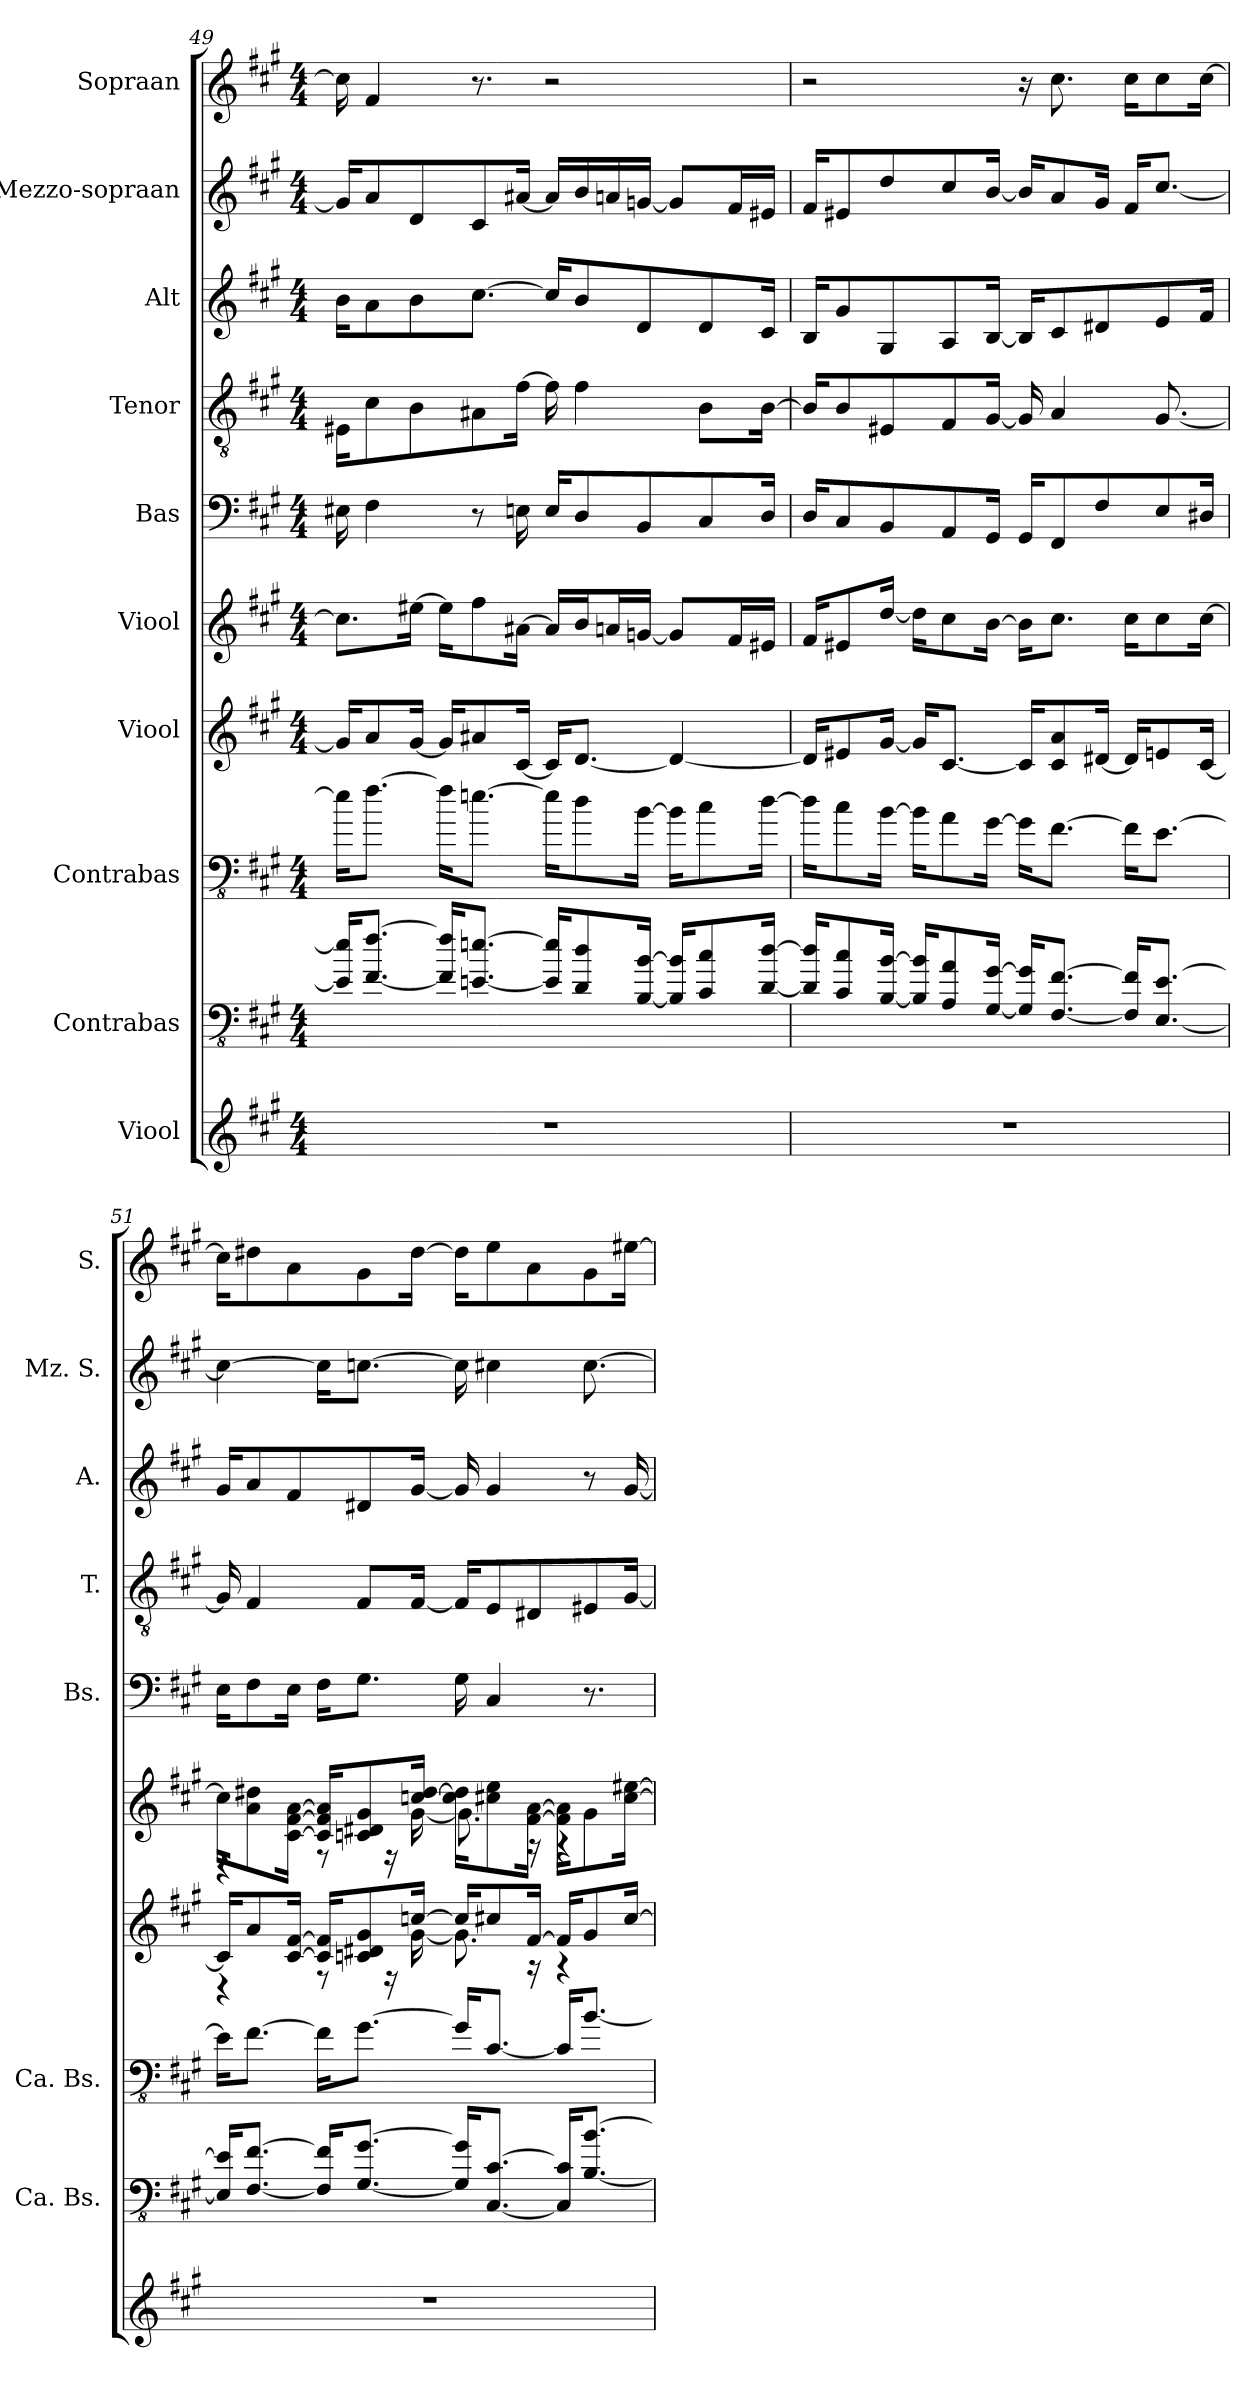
**kern	**kern	**kern	**kern	**kern	**kern	**kern	**kern	**kern	**kern
*part10	*part9	*part8	*part7	*part6	*part5	*part4	*part3	*part2	*part1
*staff10	*staff9	*staff8	*staff7	*staff6	*staff5	*staff4	*staff3	*staff2	*staff1
*I"Viool	*I"Contrabas	*I"Contrabas	*I"Viool	*I"Viool	*I"Bas	*I"Tenor	*I"Alt	*I"Mezzo-sopraan	*I"Sopraan
*	*I'Ca. Bs.	*I'Ca. Bs.	*	*	*I'Bs.	*I'T.	*I'A.	*I'Mz. S.	*I'S.
*clefG2	*clefFv4	*clefFv4	*clefG2	*clefG2	*clefF4	*clefGv2	*clefG2	*clefG2	*clefG2
*	*ITrd7c12	*ITrd7c12	*	*	*	*	*	*	*
*k[f#c#g#]	*k[f#c#g#]	*k[f#c#g#]	*k[f#c#g#]	*k[f#c#g#]	*k[f#c#g#]	*k[f#c#g#]	*k[f#c#g#]	*k[f#c#g#]	*k[f#c#g#]
*M4/4	*M4/4	*M4/4	*M4/4	*M4/4	*M4/4	*M4/4	*M4/4	*M4/4	*M4/4
=49	=49	=49	=49	=49	=49	=49	=49	=49	=49
1r	16EE#]/ 16E#]/KL	16E#\KL]	16g#/KL]	8.cc#\L]	16E#X\	16E#X\KL	16b\KL	16g#/KL]	16cc#\]
.	[8.FF#/ [8.F#/J	[8.F#\J	8a/	.	4F#\	8c#\	8a\	8a/	4f#/
.	.	.	[16g#/Jk	[16ee#X\Jk	.	8B\	8b\	8d/	.
.	16FF#]/ 16F#]/KL	16F#\KL]	16g#/KL]	16ee#\KL]	.	.	.	.	.
.	[8.EEn/ [8.En/J	[8.En\J	8a#X/	8ff#\	8r	8A#X\	[8.cc#\J	8c#/	8.r
.	.	.	[16c#/Jk	[16a#X\Jk	16En\	[16f#\Jk	.	[16a#X/Jk	.
.	16EE]/ 16E]/KL	16E\KL]	16c#/KL]	16a#/LL]	16E/KL	16f#\]	16cc#/KL]	16a#/LL]	2r
.	8DD/ 8D/	8D\	[8.d/J	16b/J	8D/	4f#\	8b/	16b/	.
.	.	.	.	16an/L	.	.	.	16an/	.
.	[16BBB/ [16BB/Jk	[16BB\Jk	.	[16gn/JJ	8BB/	.	8d/	[16gn/JJ	.
.	16BBB]/ 16BB]/KL	16BB\KL]	4d/_	8g/L]	.	.	.	8g/L]	.
.	8CC#/ 8C#/	8C#\	.	.	8C#/	8B\L	8d/	.	.
.	.	.	.	16f#/L	.	.	.	16f#/L	.
.	[16DD/ [16D/Jk	[16D\Jk	.	16e#X/JJ	16D/Jk	[16B\Jk	16c#/Jk	16e#X/JJ	.
!!LO:LB:g=z
=50	=50	=50	=50	=50	=50	=50	=50	=50	=50
1r	16DD]/ 16D]/KL	16D\KL]	16d/KL]	16f#/KL	16D/KL	16B/KL]	16B/KL	16f#/KL	2r
.	8CC#/ 8C#/	8C#\	8e#X/	8e#X/	8C#/	8B/	8g#/	8e#X/	.
.	[16BBB/ [16BB/Jk	[16BB\Jk	[16g#/Jk	[16dd/Jk	8BB/	8E#X/	8G#/	8dd/	.
.	16BBB]/ 16BB]/KL	16BB\KL]	16g#/KL]	16dd\KL]	.	.	.	.	.
.	8AAA/ 8AA/	8AA\	[8.c#/J	8cc#\	8AA/	8F#/	8A/	8cc#/	.
.	[16GGG#/ [16GG#/Jk	[16GG#\Jk	.	[16b\Jk	16GG#/Jk	[16G#/Jk	[16B/Jk	[16b/Jk	.
.	16GGG#]/ 16GG#]/KL	16GG#\KL]	16c#/KL]	16b\KL]	16GG#/KL	16G#/]	16B/KL]	16b/KL]	16r
.	[8.FFF#/ [8.FF#/J	[8.FF#\J	8c#/ 8a/	8.cc#\J	8FF#/	4A/	8c#/	8a/	8.cc#\
.	.	.	[16d#X/Jk	.	8F#/	.	8d#X/	16g#/Jk	.
.	16FFF#]/ 16FF#]/KL	16FF#\KL]	16d#/KL]	16cc#\KL	.	.	.	16f#/KL	16cc#\KL
.	[8.EEE/ [8.EE/J	[8.EE\J	8en/	8cc#\	8E/	[8.G#/	8e/	[8.cc#/J	8cc#\
.	.	.	[16c#/Jk	[16cc#\Jk	16D#X/Jk	.	16f#/Jk	.	[16cc#\Jk
=51	=51	=51	=51	=51	=51	=51	=51	=51	=51
*	*	*	*^	*^	*	*	*	*	*
1r	16EEE]/ 16EE]/KL	16EE\KL]	16c#/KL]	4r	16cc#\KL]	4r	16E\KL	16G#/]	16g#/KL	4cc#\_	16cc#\KL]
.	[8.FFF#/ [8.FF#/J	[8.FF#\J	8a/	.	8a\ 8dd#X\	.	8F#\	4F#/	8a/	.	8dd#X\
.	.	.	[16c#/ [16f#/Jk	.	[16c#\ [16f#\ [16a\Jk	.	16E\Jk	.	8f#/	.	8a\
.	16FFF#]/ 16FF#]/KL	16FF#\KL]	16c#]/ 16f#]/KL	8r	16c#]/ 16f#]/ 16a]/KL	8r	16F#\KL	.	.	16cc#\KL]	.
.	[8.GGG#/ [8.GG#/J	[8.GG#\J	8cn/ 8d#X/ 8g#/	.	8cn/ 8d#X/ 8g#/	.	8.G#\J	8F#/L	8d#X/	[8.ccn\J	8g#\
.	.	.	.	16r	.	16r	.	.	.	.	.
.	.	.	[16ccn/Jk	[16g#\	[16ccn/ [16dd#/Jk	[16g#\	.	[16F#/Jk	[16g#/Jk	.	[16dd#\Jk
.	16GGG#]/ 16GG#]/KL	16GG#/KL]	16cc/KL]	8.g#\]	16cc]\ 16dd#]\KL	8.g#\]	16G#\	16F#/KL]	16g#/]	16cc\]	16dd#\KL]
.	[8.CCC#/ [8.CC#/J	[8.CC#/J	8cc#X/	.	8cc#X\ 8ee\	.	4C#/	8E/	4g#/	4cc#X\	8ee\
.	.	.	[16f#/Jk	16r	[16f#\ [16a\Jk	16r	.	8D#X/	.	.	8a\
.	16CCC#]/ 16CC#]/KL	16CC#/KL]	16f#/KL]	4r	16f#]\ 16a]\KL	4r	.	.	.	.	.
.	[8.BBB/ [8.BB/J	[8.BB/J	8g#/	.	8g#\	.	8.r	8E#X/	8r	[8.cc#\	8g#\
.	.	.	[16cc#/Jk	.	[16cc#\ [16ee#X\Jk	.	.	[16G#/Jk	[16g#/	.	[16ee#X\Jk
*	*	*	*v	*v	*	*	*	*	*	*	*
*	*	*	*	*v	*v	*	*	*	*	*
=	=	=	=	=	=	=	=	=	=
*-	*-	*-	*-	*-	*-	*-	*-	*-	*-
